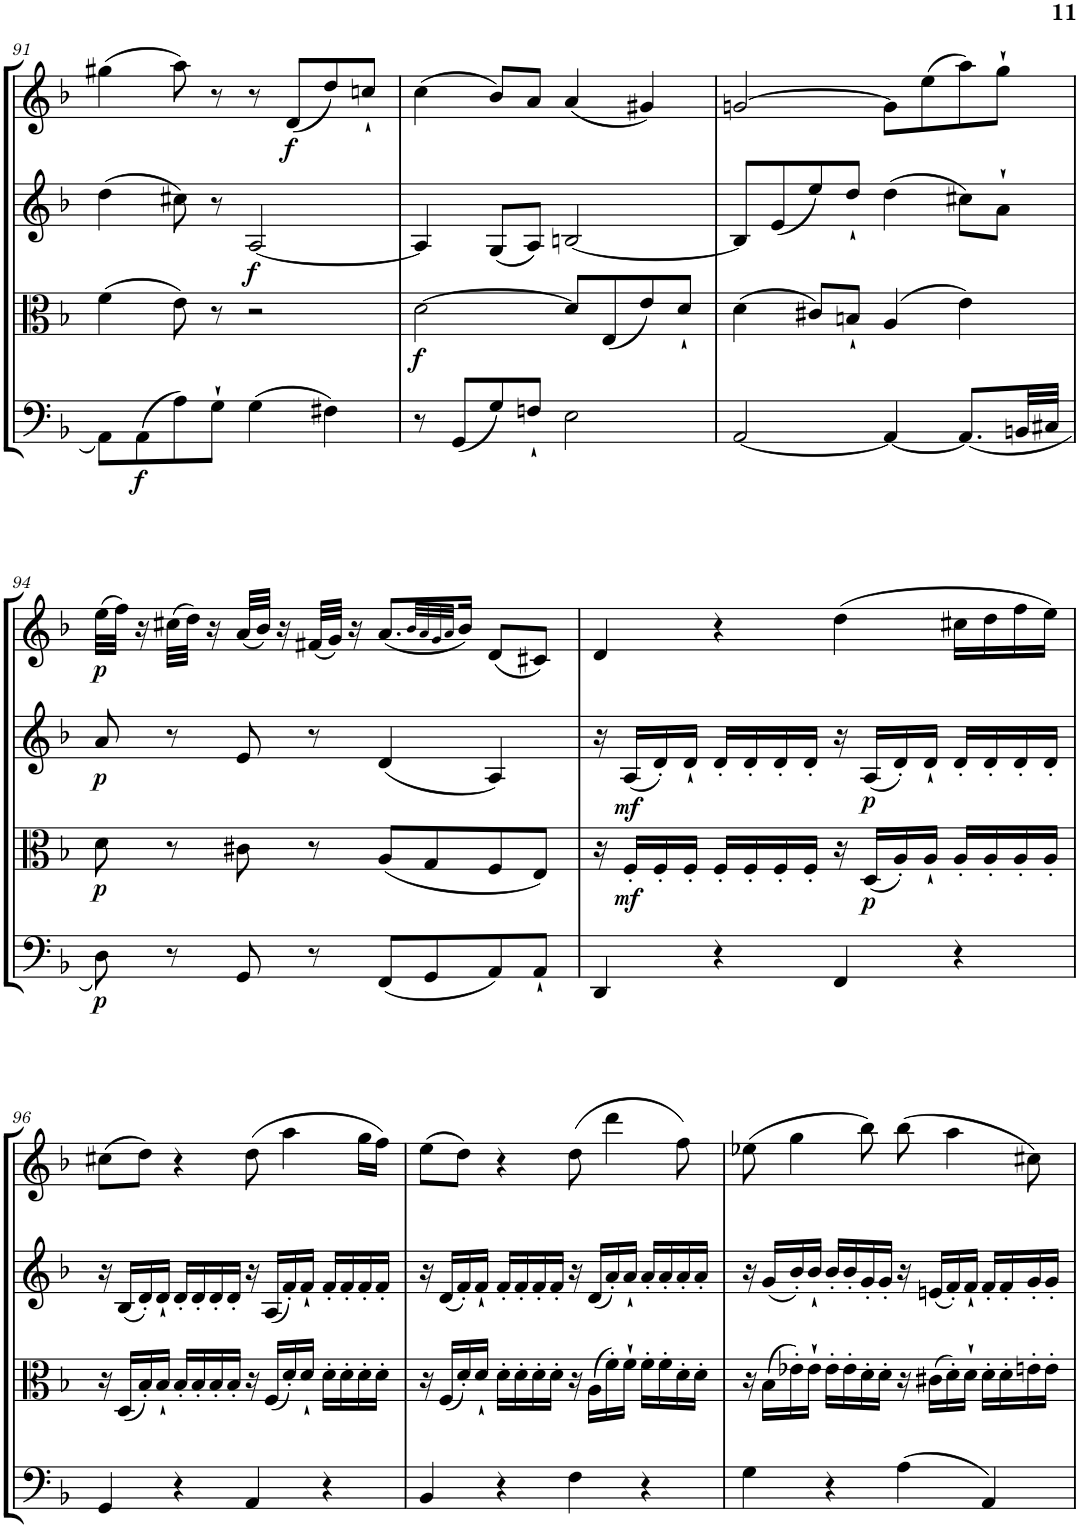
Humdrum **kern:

**kern	**dynam	**kern	**dynam	**kern	**dynam	**kern	**dynam
*part4	*part4	*part3	*part3	*part2	*part2	*part1	*part1
*staff4	*staff4	*staff3	*staff3	*staff2	*staff2	*staff1	*staff1
*I"Violoncello	*	*I"Viola	*	*I"Violin II	*	*I"Violin I	*
*I'Vc	*	*I'Vla	*	*I'Vln	*	*I'Vln	*
!!LO:PB:g=z
*clefF4	*	*clefC3	*	*clefG2	*	*clefG2	*
*k[b-]	*	*k[b-]	*	*k[b-]	*	*k[b-]	*
*M4/4	*	*M4/4	*	*M4/4	*	*M4/4	*
*met(c)	*	*met(c)	*	*met(c)	*	*met(c)	*
=91	=91	=91	=91	=91	=91	=91	=91
8AA\L	.	(>4f\	.	(>4dd\	.	(>4gg#X\	.
!	!LO:DY:b	!	!	!	!	!	!
(>8AA\	f	.	.	.	.	.	.
8A\)	.	8e\)	.	8cc#X\)	.	8aa\)	.
8G`\J	.	8r	.	8r	.	8r	.
!	!	!	!	!	!LO:DY:b	!	!
(>4G\	.	2r	.	[2A/	f	8r	.
!	!	!	!	!	!	!	!LO:DY:b
.	.	.	.	.	.	(<8d/L	f
4F#X\)	.	.	.	.	.	8dd/)	.
.	.	.	.	.	.	8ccn`/J	.
=92	=92	=92	=92	=92	=92	=92	=92
!	!	!	!LO:DY:b	!	!	!	!
8r	.	[2d\	f	4A/]	.	(>4cc\	.
(<8GG/L	.	.	.	.	.	.	.
8G/)	.	.	.	(<8G/L	.	8b-/L)	.
8Fn`/J	.	.	.	8A/J)	.	8a/J	.
2E\	.	8d/L]	.	[2Bn/	.	(<4a/	.
.	.	(<8E/	.	.	.	.	.
.	.	8e/)	.	.	.	4g#X/)	.
.	.	8d`/J	.	.	.	.	.
=93	=93	=93	=93	=93	=93	=93	=93
[2AA/	.	(>4d\	.	8B/L]	.	[2gn/	.
.	.	.	.	(<8e/	.	.	.
.	.	8c#X/L)	.	8ee/)	.	.	.
.	.	8Bn`/J	.	8dd`/J	.	.	.
4AA/_	.	(>4A/	.	(>4dd\	.	8g\L]	.
.	.	.	.	.	.	(>8ee\	.
(<8.AA/L]	.	4e\)	.	8cc#X\L)	.	8aa\)	.
.	.	.	.	8a`\J	.	8gg`\J	.
32BBn/LL	.	.	.	.	.	.	.
32C#X/JJJ	.	.	.	.	.	.	.
!!LO:LB:g=z
=94	=94	=94	=94	=94	=94	=94	=94
!	!LO:DY:b	!	!LO:DY:b	!	!LO:DY:b	!	!LO:DY:b
8D\)	p	8d\	p	8a/	p	(>32ee\LLL	p
.	.	.	.	.	.	32ff\JJJ)	.
.	.	.	.	.	.	16r	.
8r	.	8r	.	8r	.	(>32cc#X\LLL	.
.	.	.	.	.	.	32dd\JJJ)	.
.	.	.	.	.	.	16r	.
8GG/	.	8c#X\	.	8e/	.	(<32a/LLL	.
.	.	.	.	.	.	32b-/JJJ)	.
.	.	.	.	.	.	16r	.
8r	.	8r	.	8r	.	(<32f#X/LLL	.
.	.	.	.	.	.	32g/JJJ)	.
.	.	.	.	.	.	16r	.
(<8FF/L	.	(<8A/L	.	(<4d/	.	(<8.a/L	.
8GG/	.	8G/	.	.	.	.	.
.	.	.	.	.	.	32qb-/LLL	.
.	.	.	.	.	.	32qa/	.
.	.	.	.	.	.	32qg/	.
.	.	.	.	.	.	32qa/JJJ	.
.	.	.	.	.	.	16b-/Jk)	.
8AA/)	.	8F/	.	4A/)	.	(<8d/L	.
8AA`/J	.	8E/J)	.	.	.	8c#X/J)	.
=95	=95	=95	=95	=95	=95	=95	=95
4DD/	.	16r	.	16r	.	4d/	.
!	!	!	!LO:DY:b	!	!LO:DY:b	!	!
.	.	16F'/LL	mf	(<16A/LL	mf	.	.
.	.	16F'/	.	16d'/)	.	.	.
.	.	16F'/JJ	.	16d`/JJ	.	.	.
4r	.	16F'/LL	.	16d'/LL	.	4r	.
.	.	16F'/	.	16d'/	.	.	.
.	.	16F'/	.	16d'/	.	.	.
.	.	16F'/JJ	.	16d'/JJ	.	.	.
4FF/	.	16r	.	16r	.	(>4dd\	.
!	!	!	!LO:DY:b	!	!LO:DY:b	!	!
.	.	(<16D/LL	p	(<16A/LL	p	.	.
.	.	16A'/)	.	16d'/)	.	.	.
.	.	16A`/JJ	.	16d`/JJ	.	.	.
4r	.	16A'/LL	.	16d'/LL	.	16cc#X\LL	.
.	.	16A'/	.	16d'/	.	16dd\	.
.	.	16A'/	.	16d'/	.	16ff\	.
.	.	16A'/JJ	.	16d'/JJ	.	16ee\JJ)	.
!!LO:LB:g=z
=96	=96	=96	=96	=96	=96	=96	=96
4GG/	.	16r	.	16r	.	(>8cc#X\L	.
.	.	(<16D/LL	.	(<16B-/LL	.	.	.
.	.	16B-'/)	.	16d'/)	.	8dd\J)	.
.	.	16B-`/JJ	.	16d`/JJ	.	.	.
4r	.	16B-'/LL	.	16d'/LL	.	4r	.
.	.	16B-'/	.	16d'/	.	.	.
.	.	16B-'/	.	16d'/	.	.	.
.	.	16B-'/JJ	.	16d'/JJ	.	.	.
4AA/	.	16r	.	16r	.	(>8dd\	.
.	.	(<16F/LL	.	(<16A/LL	.	.	.
.	.	16d'/)	.	16f'/)	.	4aa\	.
.	.	16d`/JJ	.	16f`/JJ	.	.	.
4r	.	16d'\LL	.	16f'/LL	.	.	.
.	.	16d'\	.	16f'/	.	.	.
.	.	16d'\	.	16f'/	.	16gg\LL	.
.	.	16d'\JJ	.	16f'/JJ	.	16ff\JJ)	.
=97	=97	=97	=97	=97	=97	=97	=97
4BB-/	.	16r	.	16r	.	(>8ee\L	.
.	.	(<16F/LL	.	(<16d/LL	.	.	.
.	.	16d'/)	.	16f'/)	.	8dd\J)	.
.	.	16d`/JJ	.	16f`/JJ	.	.	.
4r	.	16d'\LL	.	16f'/LL	.	4r	.
.	.	16d'\	.	16f'/	.	.	.
.	.	16d'\	.	16f'/	.	.	.
.	.	16d'\JJ	.	16f'/JJ	.	.	.
4F\	.	16r	.	16r	.	(>8dd\	.
.	.	(>16A\LL	.	(<16d/LL	.	.	.
.	.	16f'\)	.	16a'/)	.	4ddd\	.
.	.	16f`\JJ	.	16a`/JJ	.	.	.
4r	.	16f'\LL	.	16a'/LL	.	.	.
.	.	16f'\	.	16a'/	.	.	.
.	.	16d'\	.	16a'/	.	8ff\)	.
.	.	16d'\JJ	.	16a'/JJ	.	.	.
=98	=98	=98	=98	=98	=98	=98	=98
4G\	.	16r	.	16r	.	(>8ee-X\	.
.	.	(>16B-\LL	.	(<16g/LL	.	.	.
.	.	16e-X'\)	.	16b-'/)	.	4gg\	.
.	.	16e-`\JJ	.	16b-`/JJ	.	.	.
4r	.	16e-'\LL	.	16b-'/LL	.	.	.
.	.	16e-'\	.	16b-'/	.	.	.
.	.	16d'\	.	16g'/	.	8bb-\)	.
.	.	16d'\JJ	.	16g'/JJ	.	.	.
(>4A\	.	16r	.	16r	.	(>8bb-\	.
.	.	(>16c#X\LL	.	(<16en/LL	.	.	.
.	.	16d'\)	.	16f'/)	.	4aa\	.
.	.	16d`\JJ	.	16f`/JJ	.	.	.
4AA/)	.	16d'\LL	.	16f'/LL	.	.	.
.	.	16d'\	.	16f'/	.	.	.
.	.	16en'\	.	16g'/	.	8cc#X\)	.
.	.	16e'\JJ	.	16g'/JJ	.	.	.
=	=	=	=	=	=	=	=
*-	*-	*-	*-	*-	*-	*-	*-
